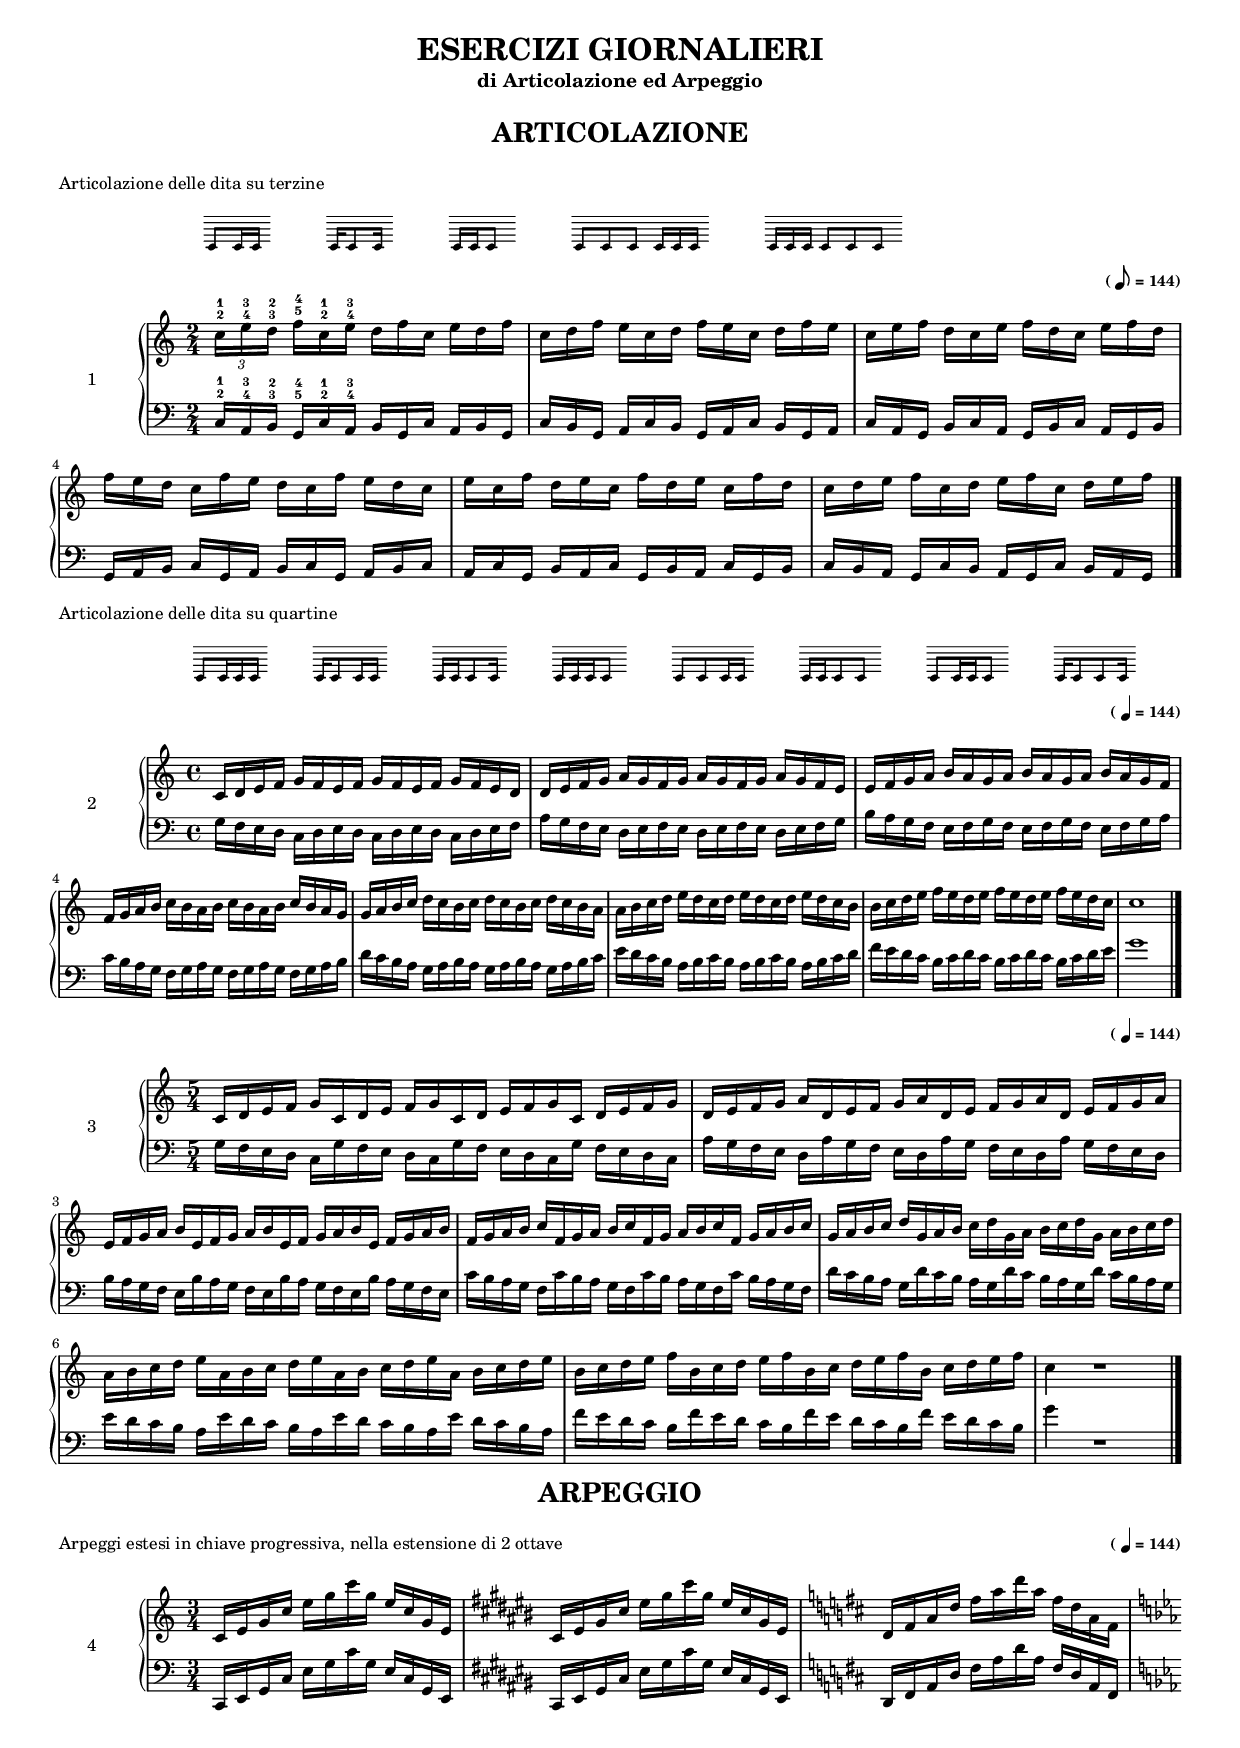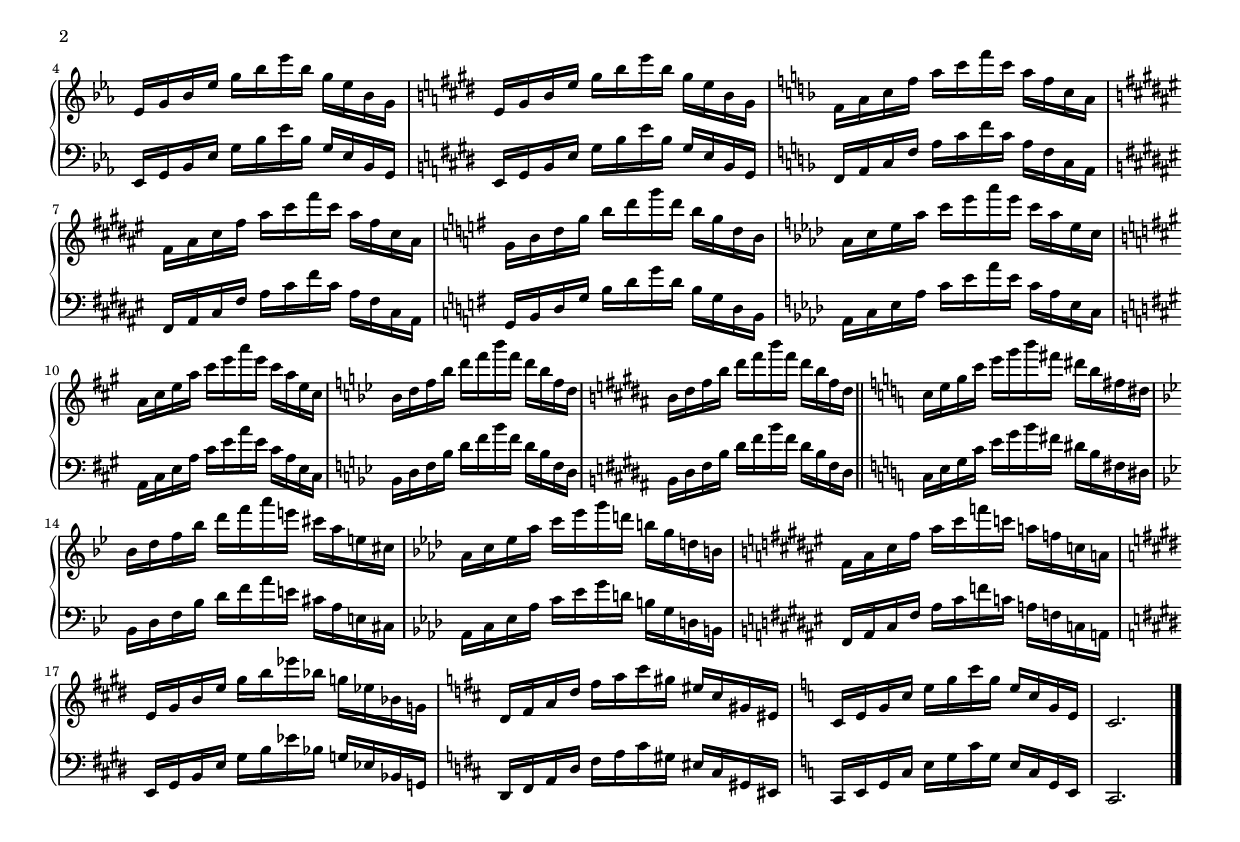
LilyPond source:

\version "2.12.3"
#(ly:set-option 'delete-intermediate-files #t)


% INCLUDES
articolazioneTerzineUpper = \relative c'' {
    \time 2/4
    \times 2/3 { c16-2-1[ e-4-3 d-3-2 ] } \override TupletNumber #'transparent = ##t 
                  \times 2/3 { f-5-4[ c-2-1 e-4-3 ] } \times 2/3 { d[ f c ] } \times 2/3 { e[ d f ] }
    \times 2/3 {   c[ d f ] } \times 2/3 { e[ c d ] } \times 2/3 { f[ e c ] } \times 2/3 { d[ f e ] }
    \times 2/3 {   c[ e f ] } \times 2/3 { d[ c e ] } \times 2/3 { f[ d c ] } \times 2/3 { e[ f d ] }
    \times 2/3 {   f[ e d ] } \times 2/3 { c[ f e ] } \times 2/3 { d[ c f ] } \times 2/3 { e[ d c ] }
    \times 2/3 {   e[ c f ] } \times 2/3 { d[ e c ] } \times 2/3 { f[ d e ] } \times 2/3 { c[ f d ] }
    \times 2/3 {   c[ d e ] } \times 2/3 { f[ c d ] } \times 2/3 { e[ f c ] } \times 2/3 { d[ e f ] }
    \bar "|."
}
articolazioneTerzineLower = \relative c {
    \time 2/4
    \override TupletNumber #'transparent = ##t
    \times 2/3 { c16-2-1[ a-4-3 b-3-2 ] }
                  \times 2/3 { g-5-4[ c-2-1 a-4-3 ] } \times 2/3 { b[ g c ] } \times 2/3 { a[ b g ] }
    \times 2/3 {   c[ b g ] } \times 2/3 { a[ c b ] } \times 2/3 { g[ a c ] } \times 2/3 { b[ g a ] }
    \times 2/3 {   c[ a g ] } \times 2/3 { b[ c a ] } \times 2/3 { g[ b c ] } \times 2/3 { a[ g b ] }
    \times 2/3 {   g[ a b ] } \times 2/3 { c[ g a ] } \times 2/3 { b[ c g ] } \times 2/3 { a[ b c ] }
    \times 2/3 {   a[ c g ] } \times 2/3 { b[ a c ] } \times 2/3 { g[ b a ] } \times 2/3 { c[ g b ] }
    \times 2/3 {   c[ b a ] } \times 2/3 { g[ c b ] } \times 2/3 { a[ g c ] } \times 2/3 { b[ a g ] }
    \bar "|."
}

articolazioneTerzineVar = \relative c' {
    \cadenzaOn
    \stopStaff
    \skip 1
    \startStaff
        c8[ c16 c16]
    \stopStaff
    \skip 1
    \startStaff
        c16[ c8 c16]
    \stopStaff
    \skip 1
    \startStaff
        c16[ c16 c8]
    \stopStaff
    \skip 1
    \startStaff
        c8[ c8 c8] c16[ c16 c16]]
    \stopStaff
    \skip 1
    \startStaff
        c16[ c16 c16] c8[ c8 c8]]
    \stopStaff
    \skip 1
    \cadenzaOff
}

articolazioneQuartineAUpper = \relative c' {
    \time 4/4 
    c16 d e f  g f e f  g f e f  g f e d
    d16 e f g  a g f g  a g f g  a g f e
    e16 f g a  b a g a  b a g a  b a g f
    f16 g a b  c b a b  c b a b  c b a g
    g16 a b c  d c b c  d c b c  d c b a
    a16 b c d  e d c d  e d c d  e d c b
    b16 c d e  f e d e  f e d e  f e d c
    c1
    \bar "|."
}
articolazioneQuartineALower = \relative c' {
    \time 4/4
    g16 f e d  c d e d  c d e d  c d e f
    a16 g f e  d e f e  d e f e  d e f g 
    b16 a g f  e f g f  e f g f  e f g a
    c16 b a g  f g a g  f g a g  f g a b
    d16 c b a  g a b a  g a b a  g a b c
    e16 d c b  a b c b  a b c b  a b c d
    f16 e d c  b c d c  b c d c  b c d e
    g1
    \bar "|."
}


articolazioneQuartineBUpper = \relative c' {
    \time 5/4
    c16 d e f  g c, d e  f g c, d  e f g c,  d e f g
    d16 e f g  a d, e f  g a d, e  f g a d,  e f g a
    e16 f g a  b e, f g  a b e, f  g a b e,  f g a b
    f16 g a b  c f, g a  b c f, g  a b c f,  g a b c
    g16 a b c  d g, a b  c d g, a  b c d g,  a b c d
    a16 b c d  e a, b c  d e a, b  c d e a,  b c d e
    b16 c d e  f b, c d  e f b, c  d e f b,  c d e f
    c4 r1
    \bar "|."
}
articolazioneQuartineBLower = \relative c' {
    \time 5/4
    g16  f e d  c g' f e  d c g' f  e d c g'  f e d c
    a'16 g f e  d a' g f  e d a' g  f e d a'  g f e d
    b'16 a g f  e b' a g  f e b' a  g f e b'  a g f e
    c'16 b a g  f c' b a  g f c' b  a g f c'  b a g f
    d'16 c b a  g d' c b  a g d' c  b a g d'  c b a g
    e'16 d c b  a e' d c  b a e' d  c b a e'  d c b a
    f'16 e d c  b f' e d  c b f' e  d c b f'  e d c b
    g'4  r1
    \bar "|."
}
articolazioneQuartineVar = \relative c' {
    \cadenzaOn
    \stopStaff
    \skip 1
    \startStaff
        c8[ c16 c16 c16]
    \stopStaff
    \skip 1
    \startStaff
        c16[ c8 c16 c16]
    \stopStaff
    \skip 1
    \startStaff
        c16[ c16 c8 c16]
    \stopStaff
    \skip 1
    \startStaff
        c16[ c16 c16 c8]
    \stopStaff
    \skip 1
    \startStaff
        c8[ c8 c16 c16]
    \stopStaff
    \skip 1
    \startStaff
        c16[ c16 c8 c8]
    \stopStaff
    \skip 1
    \startStaff
        c8[ c16 c16 c8]
    \stopStaff
    \skip 1
    \startStaff
        c16[ c8 c8 c16]
    \stopStaff
    \skip 1
    \cadenzaOff
}

% -----------------------------------------------------------------------------------------------------------------------
% -----------------------------------------------------------------------------------------------------------------------
%                                           ARPEGGGIO ESTESO - 2 OTTAVE
% -----------------------------------------------------------------------------------------------------------------------
% -----------------------------------------------------------------------------------------------------------------------
arpeggioEstesoDueOttave = {
    \time 3/4
	\key c \major		c,16 e g c				e g c g					e c g e
	\key cis \major		cis eis gis cis			eis gis cis gis			eis cis gis eis
	\key d \major		d fis a d				fis a d a 				fis	d a fis
	\key ees \major		ees g bes ees			g bes ees bes			g ees bes g
	\key e \major		e gis b e				gis b e b				gis e b gis
	\key f \major		f a c f					a c f c					a f c a
	\key fis \major		fis ais cis fis			ais cis fis cis			ais fis cis ais
	\key g \major		g b d g					b d g d					b g d b
	\key aes \major		aes c ees aes			c ees aes ees			c aes ees c
	\key a \major		a cis e a				cis e a e				cis a e cis
	\key bes \major		bes d f bes				d f bes f				d bes f d
	\key b \major		b dis fis b				dis fis b fis			dis b fis dis

    \bar "||"

	\key c \major		c e g c					e g b fis				dis b fis dis
	\key bes \major		bes d f bes				d f  a e				cis a e cis
	\key aes \major		aes c ees aes			c ees g d				b g d b
	\key fis \major		fis ais cis fis			ais cis f c				a f c a
    \key e \major		e gis b e				gis b ees bes			g ees bes g
	\key d \major		d fis a d				fis a cis gis			eis cis gis eis
	\key c \major		c e g c					e g c g					e c g e
	\key c \major		c2.

%	\key c \major		c e g c					e g b fis				dis b fis dis
%	\key bes \major		bes d f bes				d f  a e				cis a e cis
%	\key a \major		a cis e a				cis e aes ees			c aes ees c
%	\key aes \major		aes c ees aes			c ees g d				b g d b
%	\key g \major		g b d g					b d fis cis				ais fis cis ais
%	\key fis \major		fis ais cis fis			ais cis f c				a f c a
%	\key f \major		f a c f					a c ees bes				g ees bes g
%	\key ees \major		ees g bes ees			g bes d a 				fis	d a fis
%	\key d \major		d fis a d				fis a cis gis			eis cis gis eis
%	\key cis \major		cis eis gis cis			eis gis c g				e c g e
%	\key c \major		c2.
	
    \bar "|."
}

arpeggioEstesoDueOttaveVar = \relative c' {
    \cadenzaOn
    \stopStaff
    \skip 1
    \startStaff
	\bar ".|:"
	c16[ e g c]			e[ g c g]		e[ c g e]
	\bar ":|."
	cis
	\stopStaff
    \skip 1
    \cadenzaOff
}



#(set-global-staff-size 15)


\book {
    \paper { print-all-headers = ##t }
    \header {
        title    = \markup {\larger "ESERCIZI GIORNALIERI"}
        subtitle = "di Articolazione ed Arpeggio"
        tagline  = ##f
    }
	\markup { \vspace #1 }


    % -------------------------------------------------------------------------------------------------------------------
    %   ARTICOLAZIONE - TERZINE CON VARIANTI
    % -------------------------------------------------------------------------------------------------------------------   
    \score {
        \new Staff \with {
            \remove "Time_signature_engraver"
            fontSize = #-2
            \override StaffSymbol #'staff-space = #(magstep -2)
            firstClef = ##f
        } << \articolazioneTerzineVar >>
		\header {
            title    = "ARTICOLAZIONE"
			subtitle = ##f
			piece    =  \markup { \column { "Articolazione delle dita su terzine" \null } }
	    }
	    \layout { \context { \override VerticalAlignment #'forced-distance = #8 } }
	    \midi { \context { \Score tempoWholesPerMinute = #(ly:make-moment 144 8) } }
    }
    \score {
        \new PianoStaff \with { midiInstrument = #"acoustic grand" }
		<<
            \set PianoStaff.instrumentName = \markup { "1" }
            \new Staff = "treble" << \clef violin \articolazioneTerzineUpper >>
            \new Staff = "bass"   << \clef bass \articolazioneTerzineLower >>
        >>
		\header {
            title    = ##f
			subtitle = ##f
			opus     = \markup { \bold \smaller { (\note #"8"#1 = 144) } }
			piece    = ##f
	    }
    }
    % -------------------------------------------------------------------------------------------------------------------


	% -------------------------------------------------------------------------------------------------------------------
    %   ARTICOLAZIONE - QUARTINE CON VARIANTI
    % -------------------------------------------------------------------------------------------------------------------   
    \score {
        \new Staff \with {
            \remove "Time_signature_engraver"
            fontSize = #-2
            \override StaffSymbol #'staff-space = #(magstep -2)
            firstClef = ##f
        } { \articolazioneQuartineVar }
		\header {
            title    = ##f
			subtitle = ##f
			piece    = \markup { \column { "Articolazione delle dita su quartine" \null } }
	    }
    }
    \score {
        \new PianoStaff \with { midiInstrument = #"acoustic grand" }
		<<
            \set PianoStaff.instrumentName = \markup { "2" }
            \new Staff = "treble" << \clef violin \articolazioneQuartineAUpper >>
            \new Staff = "bass"   << \clef bass \articolazioneQuartineALower >>
        >>
		\header {
            title    = ##f
			subtitle = ##f
			opus     = \markup { \bold \smaller { (\note #"4"#1 = 144) } }
			piece    = \markup { \column { \null \null } }
	    }
	    \layout { \context { \override VerticalAlignment #'forced-distance = #8 } }
	    \midi { \context { \Score tempoWholesPerMinute = #(ly:make-moment 144 4) } }
    }
    \score {
        \new PianoStaff \with { midiInstrument = #"acoustic grand" }
		<<
            \set PianoStaff.instrumentName = \markup { "3" }
            \new Staff = "treble" << \clef violin \articolazioneQuartineBUpper >>
            \new Staff = "bass"   << \clef bass \articolazioneQuartineBLower >>
        >>
		\header {
            title    = ##f
			subtitle = ##f
			opus     = \markup { \bold \smaller { (\note #"4"#1 = 144) } }
			piece    = \markup { \column { \null \null } }
	    }
	    \layout { \context { \override VerticalAlignment #'forced-distance = #8 } }
	    \midi { \context { \Score tempoWholesPerMinute = #(ly:make-moment 144 4) } }
    }
    % -------------------------------------------------------------------------------------------------------------------


    % -------------------------------------------------------------------------------------------------------------------
    %   ARPEGGGIO - ESTESO - 2 OTTAVE
    % -------------------------------------------------------------------------------------------------------------------
	\score {
        \new PianoStaff \with { midiInstrument = #"acoustic grand" }
		 <<
            \set PianoStaff.instrumentName = \markup { "4" }
            \new Staff = "treble"
			<<
                \clef violin \relative c'' \arpeggioEstesoDueOttave
            >>
            \new Staff = "bass"
			<<
                \clef bass \relative c \arpeggioEstesoDueOttave
            >>
        >>
		\header {
            title    = "ARPEGGIO"
			subtitle = ##f
			opus     = \markup { \bold \smaller { (\note #"4"#1 = 144) } }
			piece    = \markup { \column { "Arpeggi estesi in chiave progressiva, nella estensione di 2 ottave" \null } }
%			piece    = "Arpeggi estesi in chiave progressiva, nella estensione di 2 ottave"
	    }
	    \layout { \context { \override VerticalAlignment #'forced-distance = #8 } }
	    \midi { \context { \Score tempoWholesPerMinute = #(ly:make-moment 144 4) } }
    }
    % -------------------------------------------------------------------------------------------------------------------
}